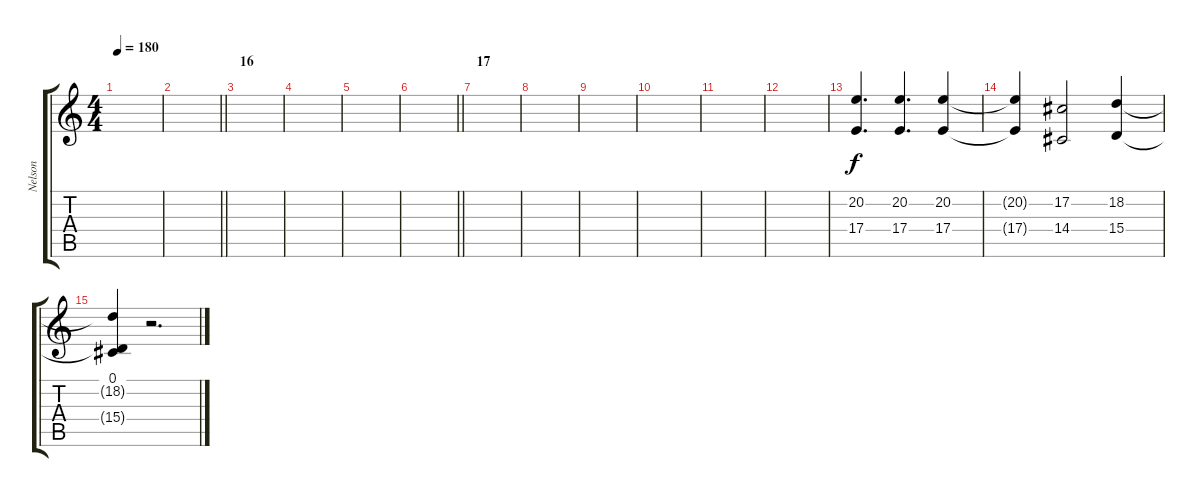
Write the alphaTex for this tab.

\track ("Nelson" "Nelson") {instrument viola}
\staff {score tabs}
\tuning (Db4 Ab3 E3 B2 Gb2 B1) {hide}
\ts (4 4)
\tempo 180
\clef g2
\ks c
|
\barLineRight lightlight
|
\section ("" "16")
|
|
|
\barLineRight lightlight
|
\section ("" "17")
|
|
|
|
|
|
(20.2 17.4).4{d} (20.2 17.4).4{d} (20.2 17.4).4 |
(20.2{t} 17.4{t}).4 (17.2 14.4).2 (18.2 15.4).4 |
(0.1 18.2{t} 15.4{t}).4 r.2{d}
